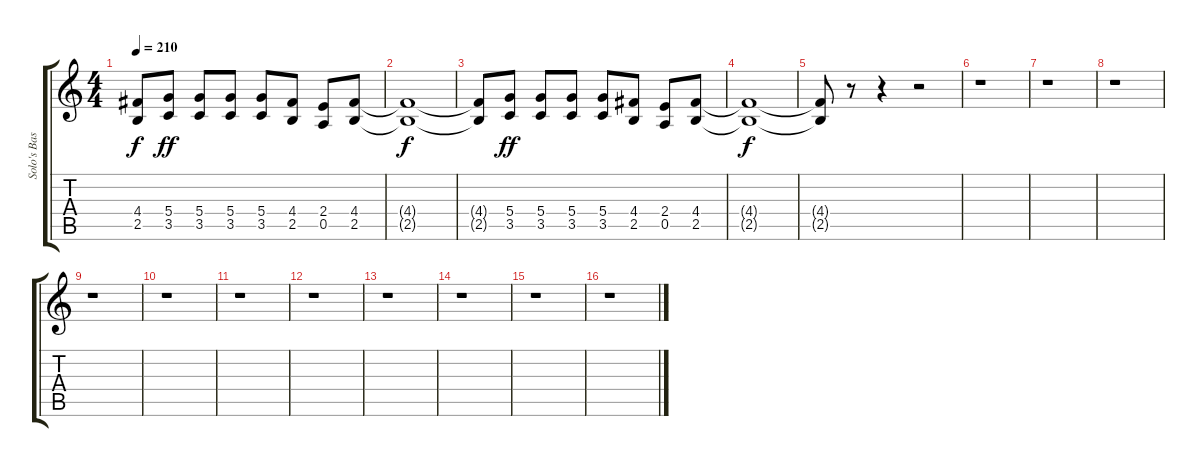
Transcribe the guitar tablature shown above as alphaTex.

\track ("Solo's Base" "Solo's Bas") {instrument overdrivenguitar}
\staff {score tabs}
\tuning (E4 B3 G3 D3 A2 E2) {hide}
\ts (4 4)
\tempo 210
\clef g2
\ks c
(4.4{t} 2.5{t}).8{dy f} (5.4 3.5).8{dy ff} (5.4 3.5).8 (5.4 3.5).8 (5.4 3.5).8 (4.4 2.5).8 (2.4 0.5).8 (4.4 2.5).8 |
(4.4{t} 2.5{t}).1{dy f} |
(4.4{t} 2.5{t}).8 (5.4 3.5).8{dy ff} (5.4 3.5).8 (5.4 3.5).8 (5.4 3.5).8 (4.4 2.5).8 (2.4 0.5).8 (4.4 2.5).8 |
(4.4{t} 2.5{t}).1{dy f} |
(4.4{t} 2.5{t}).8 r.8 r.4 r.2 |
r.1 |
r.1 |
r.1 |
r.1 |
r.1 |
r.1 |
r.1 |
r.1 |
r.1 |
r.1 |
r.1
